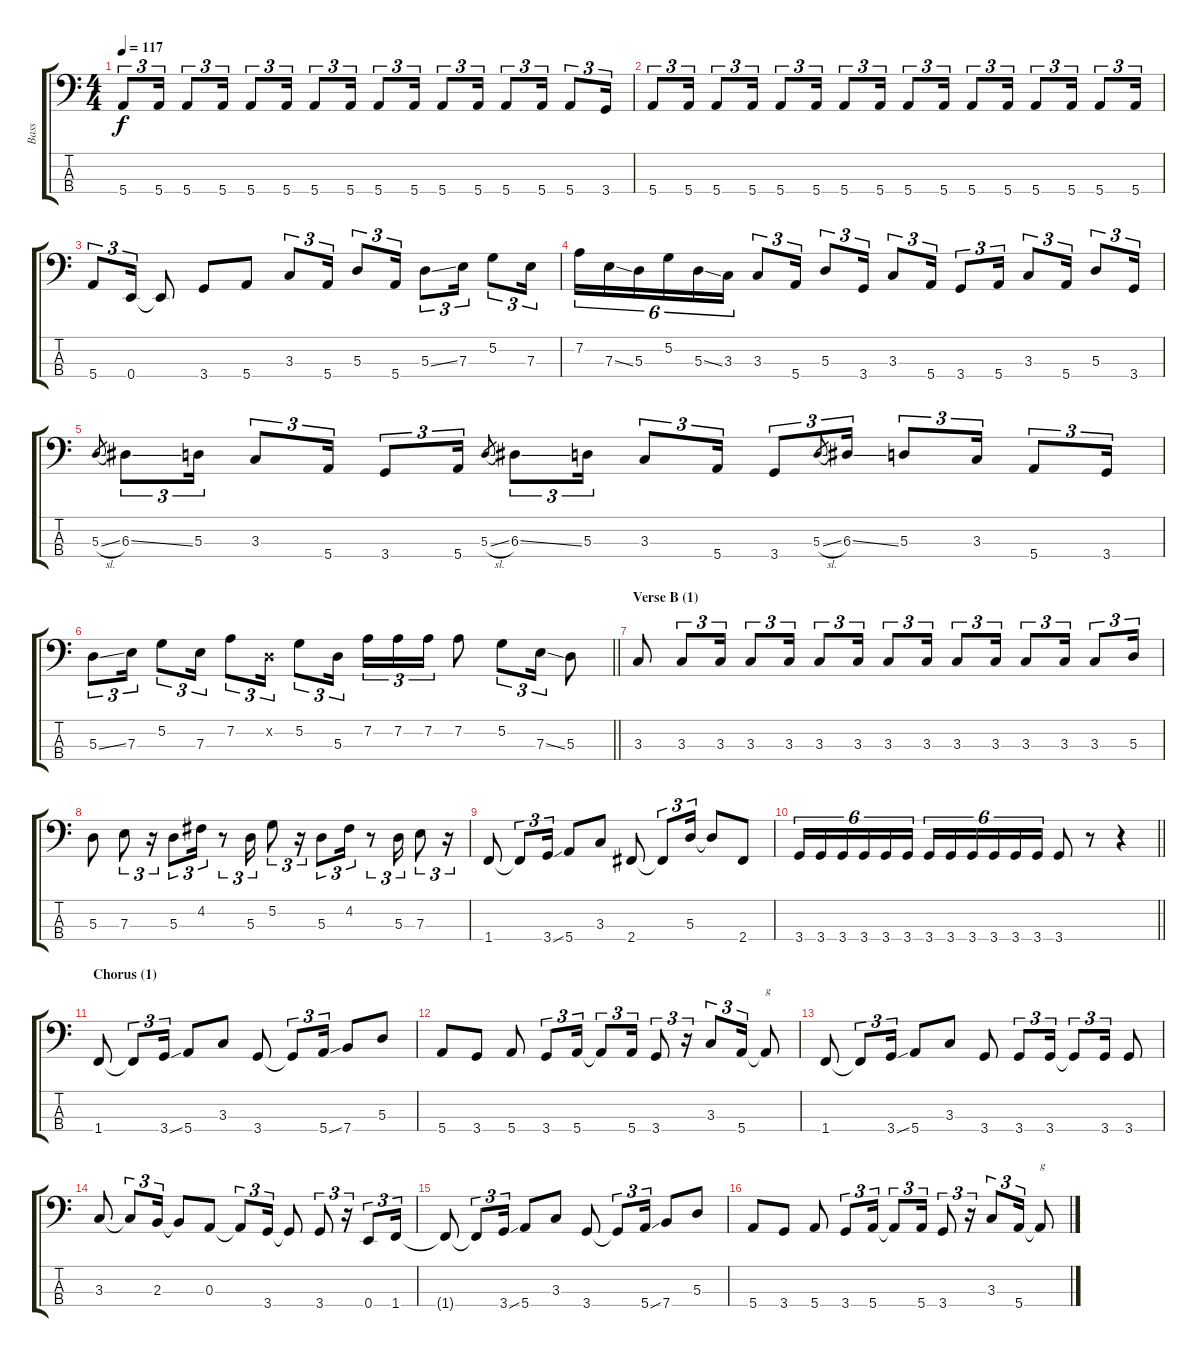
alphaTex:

\track ("Bass" "Bass") {instrument electricbassfinger}
\staff {score tabs}
\tuning (G2 D2 A1 E1) {hide}
\ts (4 4)
\tempo 117
\clef f4
\ks aminor
5.4.8{tu (3 2) dy f} 5.4.16{tu (3 2)} 5.4.8{tu (3 2)} 5.4.16{tu (3 2)} 5.4.8{tu (3 2)} 5.4.16{tu (3 2)} 5.4.8{tu (3 2)} 5.4.16{tu (3 2)} 5.4.8{tu (3 2)} 5.4.16{tu (3 2)} 5.4.8{tu (3 2)} 5.4.16{tu (3 2)} 5.4.8{tu (3 2)} 5.4.16{tu (3 2)} 5.4.8{tu (3 2)} 3.4.16{tu (3 2)} |
5.4.8{tu (3 2)} 5.4.16{tu (3 2)} 5.4.8{tu (3 2)} 5.4.16{tu (3 2)} 5.4.8{tu (3 2)} 5.4.16{tu (3 2)} 5.4.8{tu (3 2)} 5.4.16{tu (3 2)} 5.4.8{tu (3 2)} 5.4.16{tu (3 2)} 5.4.8{tu (3 2)} 5.4.16{tu (3 2)} 5.4.8{tu (3 2)} 5.4.16{tu (3 2)} 5.4.8{tu (3 2)} 5.4.16{tu (3 2)} |
5.4.8{tu (3 2)} 0.4.16{tu (3 2)} 0.4{t}.8 3.4.8 5.4.8 3.3.8{tu (3 2)} 5.4.16{tu (3 2)} 5.3.8{tu (3 2)} 5.4.16{tu (3 2)} 5.3{ss}.8{tu (3 2)} 7.3.16{tu (3 2)} 5.2.8{tu (3 2)} 7.3.16{tu (3 2)} |
7.2.16{tu (6 4)} 7.3{ss}.16{tu (6 4)} 5.3.16{tu (6 4)} 5.2.16{tu (6 4)} 5.3{ss}.16{tu (6 4)} 3.3.16{tu (6 4)} 3.3.8{tu (3 2)} 5.4.16{tu (3 2)} 5.3.8{tu (3 2)} 3.4.16{tu (3 2)} 3.3.8{tu (3 2)} 5.4.16{tu (3 2)} 3.4.8{tu (3 2)} 5.4.16{tu (3 2)} 3.3.8{tu (3 2)} 5.4.16{tu (3 2)} 5.3.8{tu (3 2)} 3.4.16{tu (3 2)} |
5.3{sl}.8{gr} 6.3{ss}.8{tu (3 2)} 5.3.16{tu (3 2)} 3.3.8{tu (3 2)} 5.4.16{tu (3 2)} 3.4.8{tu (3 2)} 5.4.16{tu (3 2)} 5.3{sl}.8{gr} 6.3{ss}.8{tu (3 2)} 5.3.16{tu (3 2)} 3.3.8{tu (3 2)} 5.4.16{tu (3 2)} 3.4.8{tu (3 2)} 5.3{sl}.8{gr} 6.3{ss}.16{tu (3 2)} 5.3.8{tu (3 2)} 3.3.16{tu (3 2)} 5.4.8{tu (3 2)} 3.4.16{tu (3 2)} |
\barLineRight lightlight
5.3{ss}.8{tu (3 2)} 7.3.16{tu (3 2)} 5.2.8{tu (3 2)} 7.3.16{tu (3 2)} 7.2.8{tu (3 2)} 0.2{x}.16{tu (3 2)} 5.2.8{tu (3 2)} 5.3.16{tu (3 2)} 7.2.16{tu (3 2)} 7.2.16{tu (3 2)} 7.2.16{tu (3 2)} 7.2.8 5.2.8{tu (3 2)} 7.3{ss}.16{tu (3 2)} 5.3.8 |
\section ("" "Verse B (1)")
3.3.8 3.3.8{tu (3 2)} 3.3.16{tu (3 2)} 3.3.8{tu (3 2)} 3.3.16{tu (3 2)} 3.3.8{tu (3 2)} 3.3.16{tu (3 2)} 3.3.8{tu (3 2)} 3.3.16{tu (3 2)} 3.3.8{tu (3 2)} 3.3.16{tu (3 2)} 3.3.8{tu (3 2)} 3.3.16{tu (3 2)} 3.3.8{tu (3 2)} 5.3.16{tu (3 2)} |
5.3.8 7.3.8{tu (3 2)} r.16{tu (3 2)} 5.3.8{tu (3 2)} 4.2.16{tu (3 2)} r.8{tu (3 2)} 5.3.16{tu (3 2)} 5.2.8{tu (3 2)} r.16{tu (3 2)} 5.3.8{tu (3 2)} 4.2.16{tu (3 2)} r.8{tu (3 2)} 5.3.16{tu (3 2)} 7.3.8{tu (3 2)} r.16{tu (3 2)} |
1.4.8 1.4{t}.8{tu (3 2)} 3.4{ss}.16{tu (3 2)} 5.4.8 3.3.8 2.4.8 2.4{t}.8{tu (3 2)} 5.3.16{tu (3 2)} 5.3{t}.8 2.4.8 |
\barLineRight lightlight
3.4.16{tu (6 4)} 3.4.16{tu (6 4)} 3.4.16{tu (6 4)} 3.4.16{tu (6 4)} 3.4.16{tu (6 4)} 3.4.16{tu (6 4)} 3.4.16{tu (6 4)} 3.4.16{tu (6 4)} 3.4.16{tu (6 4)} 3.4.16{tu (6 4)} 3.4.16{tu (6 4)} 3.4.16{tu (6 4)} 3.4.8 r.8 r.4 |
\section ("" "Chorus (1)")
1.4.8 1.4{t}.8{tu (3 2)} 3.4{ss}.16{tu (3 2)} 5.4.8 3.3.8 3.4.8 3.4{t}.8{tu (3 2)} 5.4{ss}.16{tu (3 2)} 7.4.8 5.3.8 |
5.4.8 3.4.8 5.4.8 3.4.8{tu (3 2)} 5.4.16{tu (3 2)} 5.4{t}.8{tu (3 2)} 5.4.16{tu (3 2)} 3.4.8{tu (3 2)} r.16{tu (3 2)} 3.3.8{tu (3 2)} 5.4.16{tu (3 2)} 5.4{t}.8{txt "g"} |
1.4.8 1.4{t}.8{tu (3 2)} 3.4{ss}.16{tu (3 2)} 5.4.8 3.3.8 3.4.8 3.4.8{tu (3 2)} 3.4.16{tu (3 2)} 3.4{t}.8{tu (3 2)} 3.4.16{tu (3 2)} 3.4.8 |
3.3.8 3.3{t}.8{tu (3 2)} 2.3.16{tu (3 2)} 2.3{t}.8 0.3.8 0.3{t}.8{tu (3 2)} 3.4.16{tu (3 2)} 3.4{t}.8 3.4.8{tu (3 2)} r.16{tu (3 2)} 0.4.8{tu (3 2)} 1.4.16{tu (3 2)} |
1.4{t}.8 1.4{t}.8{tu (3 2)} 3.4{ss}.16{tu (3 2)} 5.4.8 3.3.8 3.4.8 3.4{t}.8{tu (3 2)} 5.4{ss}.16{tu (3 2)} 7.4.8 5.3.8 |
5.4.8 3.4.8 5.4.8 3.4.8{tu (3 2)} 5.4.16{tu (3 2)} 5.4{t}.8{tu (3 2)} 5.4.16{tu (3 2)} 3.4.8{tu (3 2)} r.16{tu (3 2)} 3.3.8{tu (3 2)} 5.4.16{tu (3 2)} 5.4{t}.8{txt "g"}
